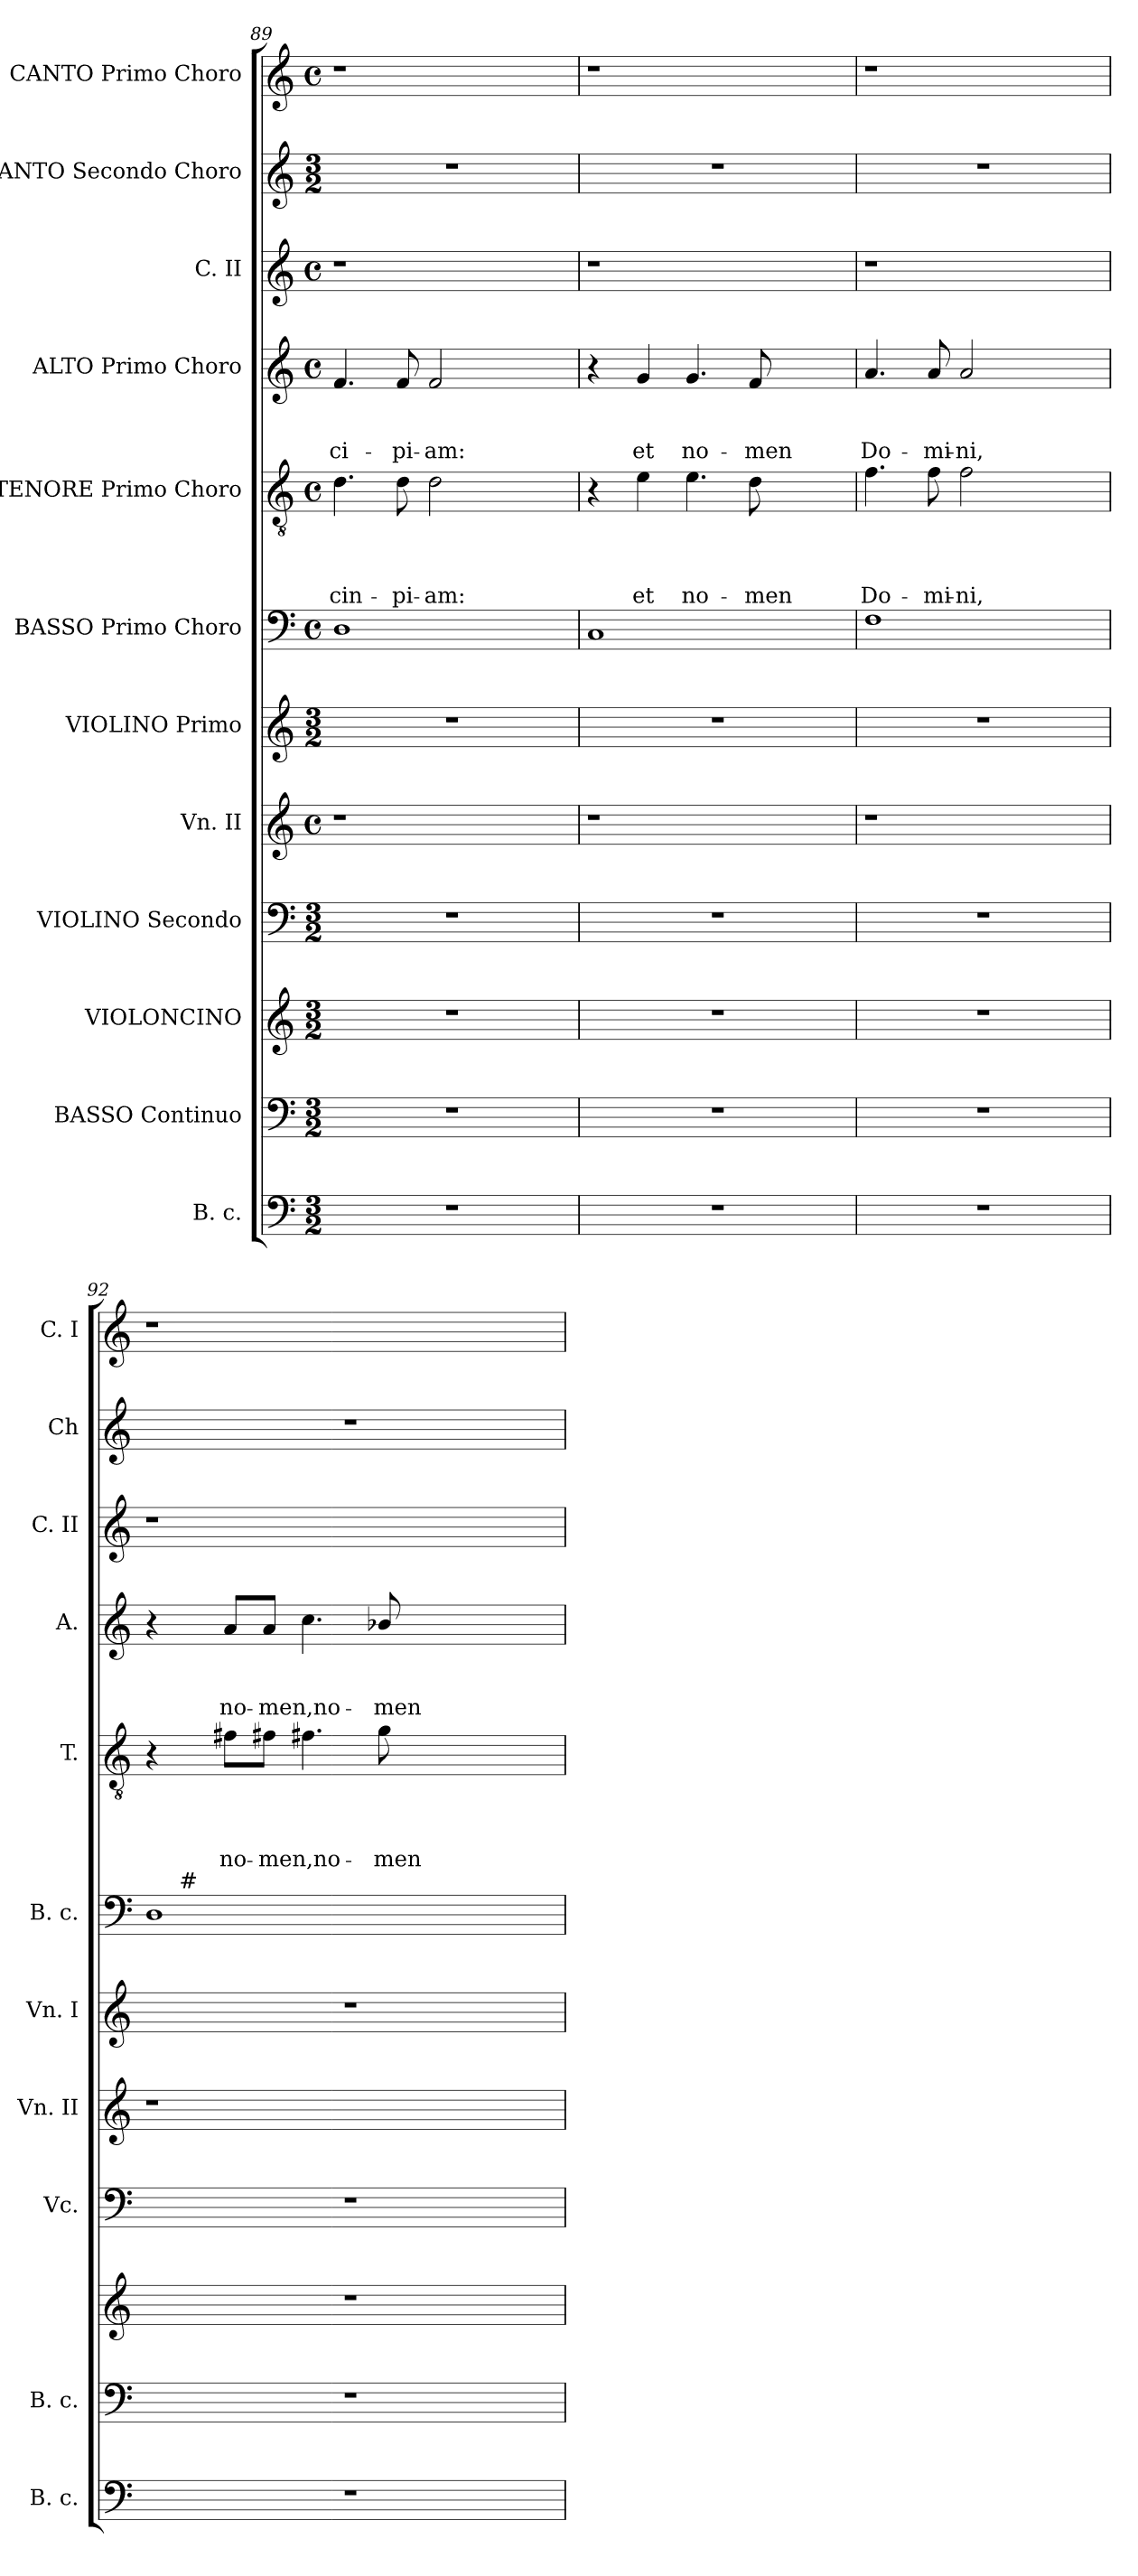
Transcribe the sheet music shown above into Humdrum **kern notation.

**kern	**kern	**kern	**kern	**kern	**kern	**kern	**kern	**text	**text	**text	**text	**kern	**text	**text	**text	**kern	**kern	**kern
*part12	*part11	*part10	*part9	*part8	*part7	*part6	*part5	*part5	*part5	*part5	*part5	*part4	*part4	*part4	*part4	*part3	*part2	*part1
*staff12	*staff11	*staff10	*staff9	*staff8	*staff7	*staff6	*staff5	*staff5	*staff5	*staff5	*staff5	*staff4	*staff4	*staff4	*staff4	*staff3	*staff2	*staff1
*I"B. c.	*I"BASSO Continuo	*I"VIOLONCINO	*I"VIOLINO Secondo	*I"Vn. II	*I"VIOLINO Primo	*I"BASSO Primo Choro	*I"TENORE Primo Choro	*	*	*	*	*I"ALTO Primo Choro	*	*	*	*I"C. II	*I"CANTO Secondo Choro	*I"CANTO Primo Choro
*I'B. c.	*I'B. c.	*	*I'Vc.	*I'Vn. II	*I'Vn. I	*I'B. c.	*I'T.	*	*	*	*	*I'A.	*	*	*	*I'C. II	*I'Ch	*I'C. I
*clefF4	*clefF4	*clefG2	*clefF4	*clefG2	*clefG2	*clefF4	*clefGv2	*	*	*	*	*clefG2	*	*	*	*clefG2	*clefG2	*clefG2
*	*ITrd7c12	*	*	*	*	*	*	*	*	*	*	*	*	*	*	*	*	*
*k[]	*k[]	*k[]	*k[]	*k[]	*k[]	*k[]	*k[]	*	*	*	*	*k[]	*	*	*	*k[]	*k[]	*k[]
*C:	*C:	*C:	*C:	*C:	*C:	*C:	*C:	*	*	*	*	*C:	*	*	*	*C:	*C:	*C:
*M3/2	*M3/2	*M3/2	*M3/2	*M4/4	*M3/2	*M4/4	*M4/4	*	*	*	*	*M4/4	*	*	*	*M4/4	*M3/2	*M4/4
*	*	*	*	*met(c)	*	*met(c)	*met(c)	*	*	*	*	*met(c)	*	*	*	*met(c)	*	*met(c)
=89	=89	=89	=89	=89	=89	=89	=89	=89	=89	=89	=89	=89	=89	=89	=89	=89	=89	=89
!	!	!	!	!	!	!	!	!	!	!	!LO:LY:b	!	!	!	!LO:LY:b	!	!	!
1.r	1.r	1.r	1.r	1r	1.r	1D	4.d\	.	.	.	-cin-	4.f/	.	.	-ci-	1r	1.r	1r
!	!	!	!	!	!	!	!	!	!	!	!LO:LY:b	!	!	!	!LO:LY:b	!	!	!
.	.	.	.	.	.	.	8d\	.	.	.	-pi-	8f/	.	.	-pi-	.	.	.
!	!	!	!	!	!	!	!	!	!	!	!LO:LY:b	!	!	!	!LO:LY:b	!	!	!
.	.	.	.	.	.	.	2d\	.	.	.	-am:	2f/	.	.	-am:	.	.	.
.	.	.	.	2ryy	.	2ryy	2ryy	.	.	.	.	2ryy	.	.	.	2ryy	.	2ryy
=90	=90	=90	=90	=90	=90	=90	=90	=90	=90	=90	=90	=90	=90	=90	=90	=90	=90	=90
1.r	1.r	1.r	1.r	1r	1.r	1C	4r	.	.	.	.	4r	.	.	.	1r	1.r	1r
!	!	!	!	!	!	!	!	!	!	!	!LO:LY:b	!	!	!	!LO:LY:b	!	!	!
.	.	.	.	.	.	.	4e\	.	.	.	et	4g/	.	.	et	.	.	.
!	!	!	!	!	!	!	!	!	!	!	!LO:LY:b	!	!	!	!LO:LY:b	!	!	!
.	.	.	.	.	.	.	4.e\	.	.	.	no-	4.g/	.	.	no-	.	.	.
!	!	!	!	!	!	!	!	!	!	!	!LO:LY:b	!	!	!	!LO:LY:b	!	!	!
.	.	.	.	.	.	.	8d\	.	.	.	-men	8f/	.	.	-men	.	.	.
.	.	.	.	2ryy	.	2ryy	2ryy	.	.	.	.	2ryy	.	.	.	2ryy	.	2ryy
!!LO:LB:g=z
=91	=91	=91	=91	=91	=91	=91	=91	=91	=91	=91	=91	=91	=91	=91	=91	=91	=91	=91
!	!	!	!	!	!	!	!	!	!	!	!LO:LY:b	!	!	!	!LO:LY:b	!	!	!
1.r	1.r	1.r	1.r	1r	1.r	1F	4.f\	.	.	.	Do-	4.a/	.	.	Do-	1r	1.r	1r
!	!	!	!	!	!	!	!	!	!	!	!LO:LY:b	!	!	!	!LO:LY:b	!	!	!
.	.	.	.	.	.	.	8f\	.	.	.	-mi-	8a/	.	.	-mi-	.	.	.
!	!	!	!	!	!	!	!	!	!	!	!LO:LY:b	!	!	!	!LO:LY:b	!	!	!
.	.	.	.	.	.	.	2f\	.	.	.	-ni,	2a/	.	.	-ni,	.	.	.
.	.	.	.	2ryy	.	2ryy	2ryy	.	.	.	.	2ryy	.	.	.	2ryy	.	2ryy
=92	=92	=92	=92	=92	=92	=92	=92	=92	=92	=92	=92	=92	=92	=92	=92	=92	=92	=92
*	*	*	*	*	*	*^	*	*	*	*	*	*	*	*	*	*	*	*
1.r	1.r	1.r	1.r	1r	1.r	1D	16.ryy	4r	.	.	.	.	4r	.	.	.	1r	1.r	1r
!	!	!	!	!	!	!	!LO:TX:a:t=#	!	!	!	!	!	!	!	!	!	!	!	!
.	.	.	.	.	.	.	1ryy	.	.	.	.	.	.	.	.	.	.	.	.
!	!	!	!	!	!	!	!	!	!	!	!	!LO:LY:b	!	!	!	!LO:LY:b	!	!	!
.	.	.	.	.	.	.	.	8f#X\L	.	.	.	no-	8a/L	.	.	no-	.	.	.
!	!	!	!	!	!	!	!	!	!	!	!	!LO:LY:b	!	!	!	!LO:LY:b	!	!	!
.	.	.	.	.	.	.	.	8f#X\J	.	.	.	-men,no-	8a/J	.	.	-men,no-	.	.	.
.	.	.	.	.	.	.	.	4.f#X\	.	.	.	.	4.cc\	.	.	.	.	.	.
!	!	!	!	!	!	!	!	!	!	!	!	!LO:LY:b	!	!	!	!LO:LY:b	!	!	!
.	.	.	.	.	.	.	.	8g\	.	.	.	-men	8b-X/	.	.	-men	.	.	.
.	.	.	.	2ryy	.	2ryy	.	2ryy	.	.	.	.	2ryy	.	.	.	2ryy	.	2ryy
.	.	.	.	.	.	.	4ryy	.	.	.	.	.	.	.	.	.	.	.	.
.	.	.	.	.	.	.	8ryy	.	.	.	.	.	.	.	.	.	.	.	.
.	.	.	.	.	.	.	32ryy	.	.	.	.	.	.	.	.	.	.	.	.
*	*	*	*	*	*	*v	*v	*	*	*	*	*	*	*	*	*	*	*	*
=	=	=	=	=	=	=	=	=	=	=	=	=	=	=	=	=	=	=
*-	*-	*-	*-	*-	*-	*-	*-	*-	*-	*-	*-	*-	*-	*-	*-	*-	*-	*-
